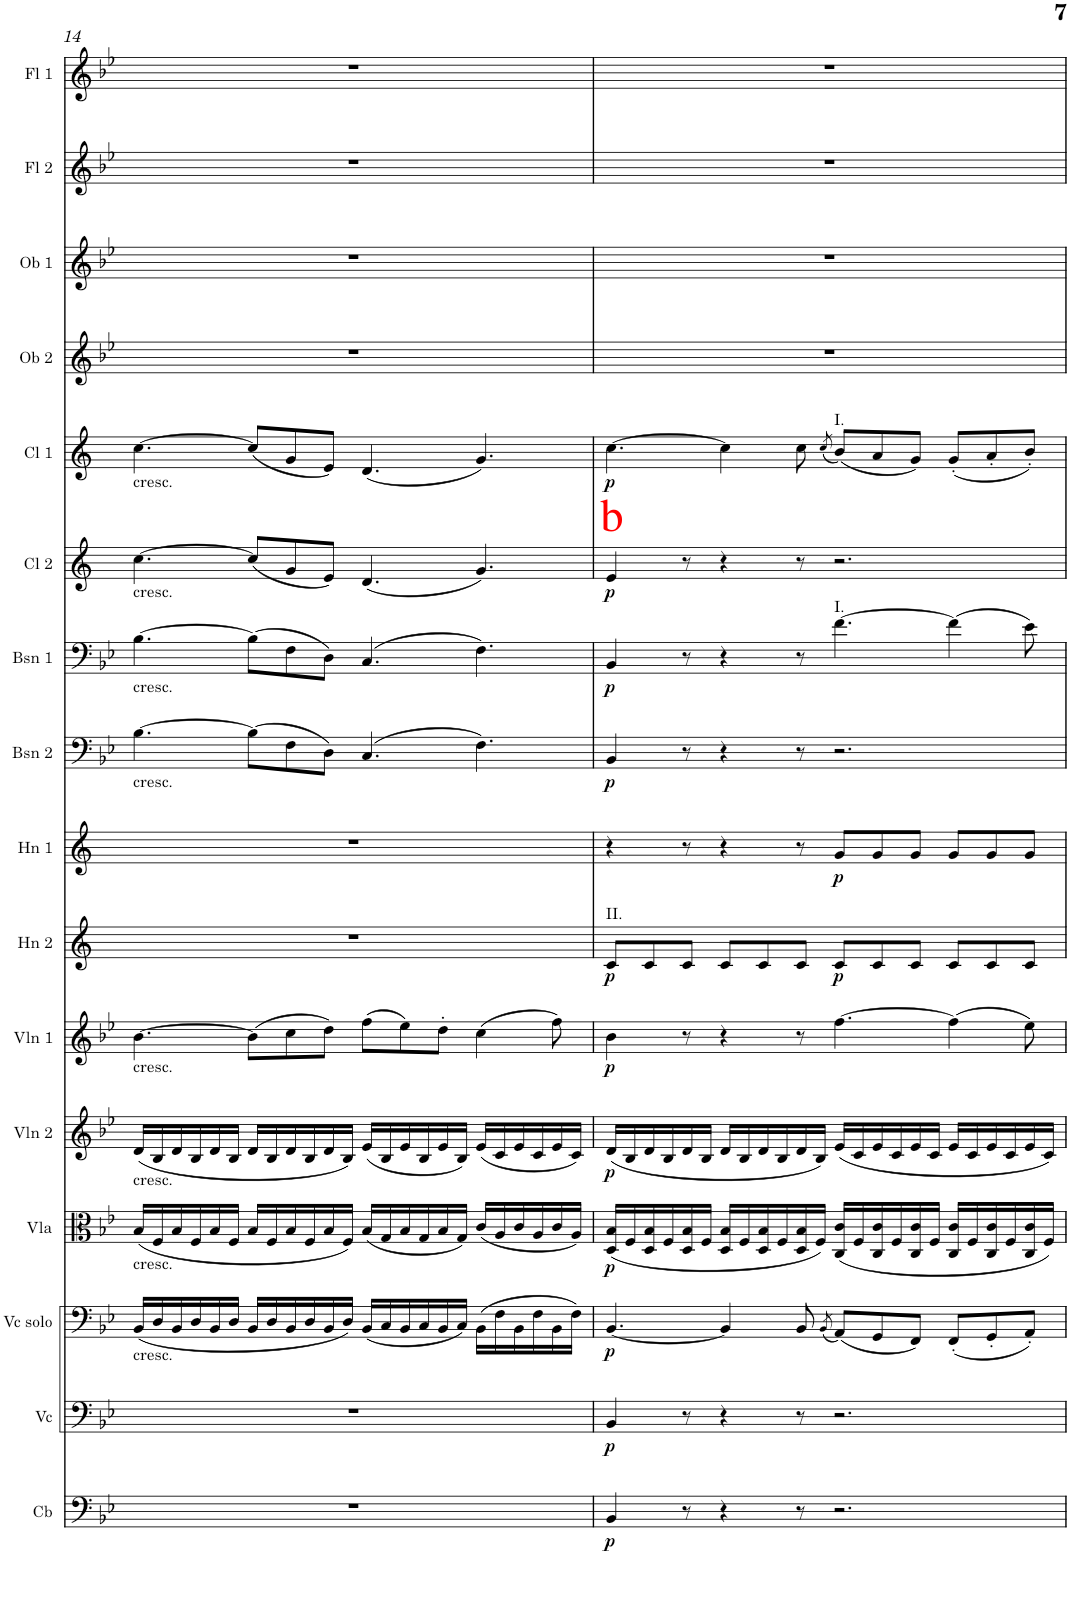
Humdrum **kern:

**kern	**dynam	**kern	**dynam	**kern	**dynam	**kern	**dynam	**kern	**dynam	**kern	**dynam	**kern	**dynam	**kern	**dynam	**kern	**dynam	**kern	**dynam	**kern	**dynam	**kern	**text	**dynam	**kern	**kern	**kern	**kern
*part16	*part16	*part15	*part15	*part14	*part14	*part13	*part13	*part12	*part12	*part11	*part11	*part10	*part10	*part9	*part9	*part8	*part8	*part7	*part7	*part6	*part6	*part5	*part5	*part5	*part4	*part3	*part2	*part1
*staff16	*staff16	*staff15	*staff15	*staff14	*staff14	*staff13	*staff13	*staff12	*staff12	*staff11	*staff11	*staff10	*staff10	*staff9	*staff9	*staff8	*staff8	*staff7	*staff7	*staff6	*staff6	*staff5	*staff5	*staff5	*staff4	*staff3	*staff2	*staff1
*I"Contrabass	*	*I"Violoncello	*	*I"Violoncello solo	*	*I"Viola	*	*I"Violin 2	*	*I"Violin 1	*	*I"Bb basso Horn 2	*	*I"Bb basso Horn 1	*	*I"Bassoon 2	*	*I"Bassoon 1	*	*I"Bb Clarinet 2	*	*I"Bb Clarinet 1	*	*	*I"Oboe 2	*I"Oboe 1	*I"Flute 2	*I"Flute 1
*I'Cb	*	*I'Vc	*	*I'Vc solo	*	*I'Vla	*	*I'Vln 2	*	*I'Vln 1	*	*I'Hn 2	*	*I'Hn 1	*	*I'Bsn 2	*	*I'Bsn 1	*	*I'Cl 2	*	*I'Cl 1	*	*	*I'Ob 2	*I'Ob 1	*I'Fl 2	*I'Fl 1
!!LO:PB:g=z
*clefF4	*	*clefF4	*	*clefF4	*	*clefC3	*	*clefG2	*	*clefG2	*	*clefG2	*	*clefG2	*	*clefF4	*	*clefF4	*	*clefG2	*	*clefG2	*	*	*clefG2	*clefG2	*clefG2	*clefG2
*Trd7c12	*	*	*	*	*	*	*	*	*	*	*	*Trd8c14	*	*Trd8c14	*	*	*	*	*	*Trd1c2	*	*Trd1c2	*	*	*	*	*	*
*k[b-e-]	*	*k[b-e-]	*	*k[b-e-]	*	*k[b-e-]	*	*k[b-e-]	*	*k[b-e-]	*	*k[]	*	*k[]	*	*k[b-e-]	*	*k[b-e-]	*	*k[]	*	*k[]	*	*	*k[b-e-]	*k[b-e-]	*k[b-e-]	*k[b-e-]
*M12/8	*	*M12/8	*	*M12/8	*	*M12/8	*	*M12/8	*	*M12/8	*	*M12/8	*	*M12/8	*	*M12/8	*	*M12/8	*	*M12/8	*	*M12/8	*	*	*M12/8	*M12/8	*M12/8	*M12/8
=14	=14	=14	=14	=14	=14	=14	=14	=14	=14	=14	=14	=14	=14	=14	=14	=14	=14	=14	=14	=14	=14	=14	=14	=14	=14	=14	=14	=14
!	!	!	!	!	!	!	!	!	!	!	!	!	!	!	!	!	!	!	!	!	!	!LO:TX:b:t=cresc.	!	!	!	!	!	!
!	!	!	!	!	!	!	!	!	!	!	!	!	!	!	!	!	!	!	!	!LO:TX:b:t=cresc.	!	!	!	!	!	!	!	!
!	!	!	!	!	!	!	!	!	!	!	!	!	!	!	!	!	!	!LO:TX:b:t=cresc.	!	!	!	!	!	!	!	!	!	!
!	!	!	!	!	!	!	!	!	!	!	!	!	!	!	!	!LO:TX:b:t=cresc.	!	!	!	!	!	!	!	!	!	!	!	!
!	!	!	!	!	!	!	!	!	!	!LO:TX:b:t=cresc.	!	!	!	!	!	!	!	!	!	!	!	!	!	!	!	!	!	!
!	!	!	!	!	!	!	!	!LO:TX:b:t=cresc.	!	!	!	!	!	!	!	!	!	!	!	!	!	!	!	!	!	!	!	!
!	!	!	!	!	!	!LO:TX:b:t=cresc.	!	!	!	!	!	!	!	!	!	!	!	!	!	!	!	!	!	!	!	!	!	!
!	!	!	!	!LO:TX:b:t=cresc.	!	!	!	!	!	!	!	!	!	!	!	!	!	!	!	!	!	!	!	!	!	!	!	!
1.r	.	1.r	.	(16BB-/LL	.	(16B-/LL	.	(16d/LL	.	[4.b-\	.	1.r	.	1.r	.	[4.B-\	.	[4.B-\	.	[4.cc\	.	[4.cc\	.	.	1.r	1.r	1.r	1.r
.	.	.	.	16D/	.	16F/	.	16B-/	.	.	.	.	.	.	.	.	.	.	.	.	.	.	.	.	.	.	.	.
.	.	.	.	16BB-/	.	16B-/	.	16d/	.	.	.	.	.	.	.	.	.	.	.	.	.	.	.	.	.	.	.	.
.	.	.	.	16D/	.	16F/	.	16B-/	.	.	.	.	.	.	.	.	.	.	.	.	.	.	.	.	.	.	.	.
.	.	.	.	16BB-/	.	16B-/	.	16d/	.	.	.	.	.	.	.	.	.	.	.	.	.	.	.	.	.	.	.	.
.	.	.	.	16D/JJ	.	16F/JJ	.	16B-/JJ	.	.	.	.	.	.	.	.	.	.	.	.	.	.	.	.	.	.	.	.
.	.	.	.	16BB-/LL	.	16B-/LL	.	16d/LL	.	(8b-\L]	.	.	.	.	.	(8B-\L]	.	(8B-\L]	.	(8cc/L]	.	(8cc/L]	.	.	.	.	.	.
.	.	.	.	16D/	.	16F/	.	16B-/	.	.	.	.	.	.	.	.	.	.	.	.	.	.	.	.	.	.	.	.
.	.	.	.	16BB-/	.	16B-/	.	16d/	.	8cc\	.	.	.	.	.	8F\	.	8F\	.	8g/	.	8g/	.	.	.	.	.	.
.	.	.	.	16D/	.	16F/	.	16B-/	.	.	.	.	.	.	.	.	.	.	.	.	.	.	.	.	.	.	.	.
.	.	.	.	16BB-/	.	16B-/	.	16d/	.	8dd\J)	.	.	.	.	.	8D\J)	.	8D\J)	.	8e/J)	.	8e/J)	.	.	.	.	.	.
.	.	.	.	16D/JJ)	.	16F/JJ)	.	16B-/JJ)	.	.	.	.	.	.	.	.	.	.	.	.	.	.	.	.	.	.	.	.
.	.	.	.	(16BB-/LL	.	(16B-/LL	.	(16e-/LL	.	(8ff\L	.	.	.	.	.	(4.C/	.	(4.C/	.	(4.d/	.	(4.d/	.	.	.	.	.	.
.	.	.	.	16C/	.	16G/	.	16B-/	.	.	.	.	.	.	.	.	.	.	.	.	.	.	.	.	.	.	.	.
.	.	.	.	16BB-/	.	16B-/	.	16e-/	.	8ee-\)	.	.	.	.	.	.	.	.	.	.	.	.	.	.	.	.	.	.
.	.	.	.	16C/	.	16G/	.	16B-/	.	.	.	.	.	.	.	.	.	.	.	.	.	.	.	.	.	.	.	.
.	.	.	.	16BB-/	.	16B-/	.	16e-/	.	8dd'\J	.	.	.	.	.	.	.	.	.	.	.	.	.	.	.	.	.	.
.	.	.	.	16C/JJ)	.	16G/JJ)	.	16B-/JJ)	.	.	.	.	.	.	.	.	.	.	.	.	.	.	.	.	.	.	.	.
.	.	.	.	(16BB-\LL	.	(16c/LL	.	(16e-/LL	.	(4cc\	.	.	.	.	.	4.F\)	.	4.F\)	.	4.g/)	.	4.g/)	.	.	.	.	.	.
.	.	.	.	16F\	.	16A/	.	16c/	.	.	.	.	.	.	.	.	.	.	.	.	.	.	.	.	.	.	.	.
.	.	.	.	16BB-\	.	16c/	.	16e-/	.	.	.	.	.	.	.	.	.	.	.	.	.	.	.	.	.	.	.	.
.	.	.	.	16F\	.	16A/	.	16c/	.	.	.	.	.	.	.	.	.	.	.	.	.	.	.	.	.	.	.	.
.	.	.	.	16BB-\	.	16c/	.	16e-/	.	8ff\)	.	.	.	.	.	.	.	.	.	.	.	.	.	.	.	.	.	.
.	.	.	.	16F\JJ)	.	16A/JJ)	.	16c/JJ)	.	.	.	.	.	.	.	.	.	.	.	.	.	.	.	.	.	.	.	.
=15	=15	=15	=15	=15	=15	=15	=15	=15	=15	=15	=15	=15	=15	=15	=15	=15	=15	=15	=15	=15	=15	=15	=15	=15	=15	=15	=15	=15
!	!	!	!	!	!	!	!	!	!	!	!	!LO:TX:a:t=II.	!	!	!	!	!	!	!	!	!	!	!	!	!	!	!	!
!	!LO:DY:b	!	!LO:DY:b	!	!LO:DY:b	!	!LO:DY:b	!	!LO:DY:b	!	!LO:DY:b	!	!LO:DY:b	!	!	!	!LO:DY:b	!	!LO:DY:b	!	!LO:DY:b	!	!LO:LY:b:color=#FF0000	!LO:DY:b	!	!	!	!
4BB-/	p	4BB-/	p	[4.BB-/	p	(16D/ 16B-/LL	p	(16d/LL	p	4b-\	p	8c/L	p	4r	.	4BB-/	p	4BB-/	p	4e/	p	[4.cc\	b	p	1.r	1.r	1.r	1.r
.	.	.	.	.	.	16F/	.	16B-/	.	.	.	.	.	.	.	.	.	.	.	.	.	.	.	.	.	.	.	.
.	.	.	.	.	.	16D/ 16B-/	.	16d/	.	.	.	8c/	.	.	.	.	.	.	.	.	.	.	.	.	.	.	.	.
.	.	.	.	.	.	16F/	.	16B-/	.	.	.	.	.	.	.	.	.	.	.	.	.	.	.	.	.	.	.	.
8r	.	8r	.	.	.	16D/ 16B-/	.	16d/	.	8r	.	8c/J	.	8r	.	8r	.	8r	.	8r	.	.	.	.	.	.	.	.
.	.	.	.	.	.	16F/JJ	.	16B-/JJ	.	.	.	.	.	.	.	.	.	.	.	.	.	.	.	.	.	.	.	.
4r	.	4r	.	4BB-/]	.	16D/ 16B-/LL	.	16d/LL	.	4r	.	8c/L	.	4r	.	4r	.	4r	.	4r	.	4cc\]	.	.	.	.	.	.
.	.	.	.	.	.	16F/	.	16B-/	.	.	.	.	.	.	.	.	.	.	.	.	.	.	.	.	.	.	.	.
.	.	.	.	.	.	16D/ 16B-/	.	16d/	.	.	.	8c/	.	.	.	.	.	.	.	.	.	.	.	.	.	.	.	.
.	.	.	.	.	.	16F/	.	16B-/	.	.	.	.	.	.	.	.	.	.	.	.	.	.	.	.	.	.	.	.
8r	.	8r	.	8BB-/	.	16D/ 16B-/	.	16d/	.	8r	.	8c/J	.	8r	.	8r	.	8r	.	8r	.	8cc\	.	.	.	.	.	.
.	.	.	.	.	.	16F/JJ)	.	16B-/JJ)	.	.	.	.	.	.	.	.	.	.	.	.	.	.	.	.	.	.	.	.
.	.	.	.	(8qBB-/	.	.	.	.	.	.	.	.	.	.	.	.	.	.	.	.	.	(8qcc/	.	.	.	.	.	.
!	!	!	!	!	!	!	!	!	!	!	!	!	!	!	!	!	!	!	!	!	!	!LO:TX:a:t=I.	!	!	!	!	!	!
!	!	!	!	!	!	!	!	!	!	!	!	!	!	!	!	!	!	!LO:TX:a:t=I.	!	!	!	!	!	!	!	!	!	!
!	!	!	!	!	!	!	!	!	!	!	!	!	!LO:DY:b	!	!LO:DY:b	!	!	!	!	!	!	!	!	!	!	!	!	!
2.r	.	2.r	.	(8AA/L)	.	(16C/ 16c/LL	.	(16e-/LL	.	[4.ff\	.	8c/L	p	8g/L	p	2.r	.	[4.f\	.	2.r	.	(8b/L)	.	.	.	.	.	.
.	.	.	.	.	.	16F/	.	16c/	.	.	.	.	.	.	.	.	.	.	.	.	.	.	.	.	.	.	.	.
.	.	.	.	8GG/	.	16C/ 16c/	.	16e-/	.	.	.	8c/	.	8g/	.	.	.	.	.	.	.	8a/	.	.	.	.	.	.
.	.	.	.	.	.	16F/	.	16c/	.	.	.	.	.	.	.	.	.	.	.	.	.	.	.	.	.	.	.	.
.	.	.	.	8FF/J)	.	16C/ 16c/	.	16e-/	.	.	.	8c/J	.	8g/J	.	.	.	.	.	.	.	8g/J)	.	.	.	.	.	.
.	.	.	.	.	.	16F/JJ	.	16c/JJ	.	.	.	.	.	.	.	.	.	.	.	.	.	.	.	.	.	.	.	.
.	.	.	.	(8FF'/L	.	16C/ 16c/LL	.	16e-/LL	.	(4ff\]	.	8c/L	.	8g/L	.	.	.	(4f\]	.	.	.	(8g'/L	.	.	.	.	.	.
.	.	.	.	.	.	16F/	.	16c/	.	.	.	.	.	.	.	.	.	.	.	.	.	.	.	.	.	.	.	.
.	.	.	.	8GG'/	.	16C/ 16c/	.	16e-/	.	.	.	8c/	.	8g/	.	.	.	.	.	.	.	8a'/	.	.	.	.	.	.
.	.	.	.	.	.	16F/	.	16c/	.	.	.	.	.	.	.	.	.	.	.	.	.	.	.	.	.	.	.	.
.	.	.	.	8AA'/J)	.	16C/ 16c/	.	16e-/	.	8ee-\)	.	8c/J	.	8g/J	.	.	.	8e-\)	.	.	.	8b'/J)	.	.	.	.	.	.
.	.	.	.	.	.	16F/JJ)	.	16c/JJ)	.	.	.	.	.	.	.	.	.	.	.	.	.	.	.	.	.	.	.	.
=	=	=	=	=	=	=	=	=	=	=	=	=	=	=	=	=	=	=	=	=	=	=	=	=	=	=	=	=
*-	*-	*-	*-	*-	*-	*-	*-	*-	*-	*-	*-	*-	*-	*-	*-	*-	*-	*-	*-	*-	*-	*-	*-	*-	*-	*-	*-	*-
